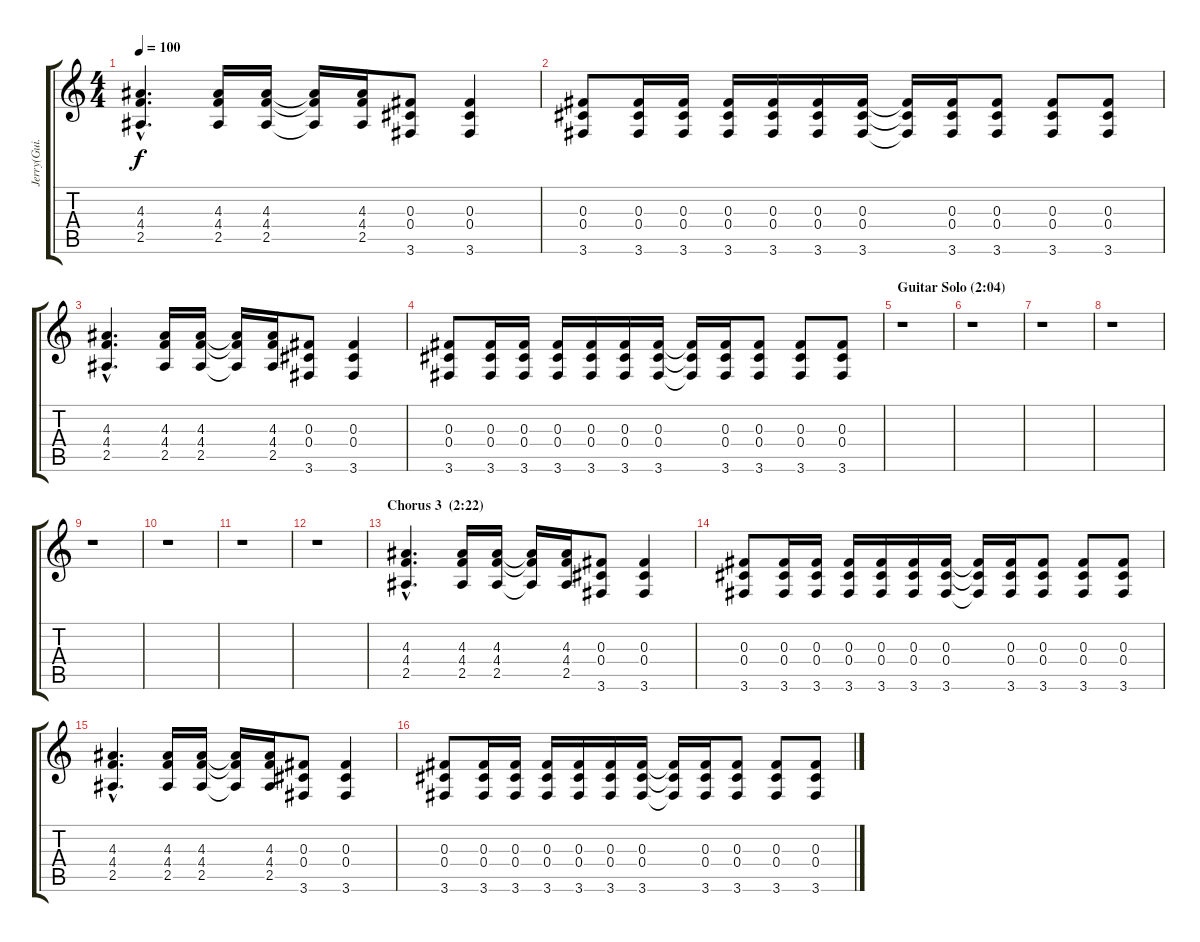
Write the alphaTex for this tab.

\track ("Jerry(Gui.1)" "Jerry(Gui.") {instrument distortionguitar}
\staff {score tabs}
\tuning (Eb4 Bb3 Gb3 Db3 Ab2 Eb2) {hide}
\ts (4 4)
\tempo 100
\clef g2
\ks c
(4.3{hac} 4.4{hac} 2.5{hac}).4{d dy f} (4.3 4.4 2.5).16 (4.3 4.4 2.5).16 (4.3{t} 4.4{t} 2.5{t}).16 (4.3 4.4 2.5).16 (0.3 0.4 3.6).8 (0.3 0.4 3.6).4 |
(0.3 0.4 3.6).8 (0.3 0.4 3.6).16 (0.3 0.4 3.6).16 (0.3 0.4 3.6).16 (0.3 0.4 3.6).16 (0.3 0.4 3.6).16 (0.3 0.4 3.6).16 (0.3{t} 0.4{t} 3.6{t}).16 (0.3 0.4 3.6).16 (0.3 0.4 3.6).8 (0.3 0.4 3.6).8 (0.3 0.4 3.6).8 |
(4.3{hac} 4.4{hac} 2.5{hac}).4{d} (4.3 4.4 2.5).16 (4.3 4.4 2.5).16 (4.3{t} 4.4{t} 2.5{t}).16 (4.3 4.4 2.5).16 (0.3 0.4 3.6).8 (0.3 0.4 3.6).4 |
(0.3 0.4 3.6).8 (0.3 0.4 3.6).16 (0.3 0.4 3.6).16 (0.3 0.4 3.6).16 (0.3 0.4 3.6).16 (0.3 0.4 3.6).16 (0.3 0.4 3.6).16 (0.3{t} 0.4{t} 3.6{t}).16 (0.3 0.4 3.6).16 (0.3 0.4 3.6).8 (0.3 0.4 3.6).8 (0.3 0.4 3.6).8 |
\section ("" "Guitar Solo (2:04)")
r.1 |
r.1 |
r.1 |
r.1 |
r.1 |
r.1 |
r.1 |
r.1 |
\section ("" "Chorus 3  (2:22)")
(4.3{hac} 4.4{hac} 2.5{hac}).4{d} (4.3 4.4 2.5).16 (4.3 4.4 2.5).16 (4.3{t} 4.4{t} 2.5{t}).16 (4.3 4.4 2.5).16 (0.3 0.4 3.6).8 (0.3 0.4 3.6).4 |
(0.3 0.4 3.6).8 (0.3 0.4 3.6).16 (0.3 0.4 3.6).16 (0.3 0.4 3.6).16 (0.3 0.4 3.6).16 (0.3 0.4 3.6).16 (0.3 0.4 3.6).16 (0.3{t} 0.4{t} 3.6{t}).16 (0.3 0.4 3.6).16 (0.3 0.4 3.6).8 (0.3 0.4 3.6).8 (0.3 0.4 3.6).8 |
(4.3{hac} 4.4{hac} 2.5{hac}).4{d} (4.3 4.4 2.5).16 (4.3 4.4 2.5).16 (4.3{t} 4.4{t} 2.5{t}).16 (4.3 4.4 2.5).16 (0.3 0.4 3.6).8 (0.3 0.4 3.6).4 |
(0.3 0.4 3.6).8 (0.3 0.4 3.6).16 (0.3 0.4 3.6).16 (0.3 0.4 3.6).16 (0.3 0.4 3.6).16 (0.3 0.4 3.6).16 (0.3 0.4 3.6).16 (0.3{t} 0.4{t} 3.6{t}).16 (0.3 0.4 3.6).16 (0.3 0.4 3.6).8 (0.3 0.4 3.6).8 (0.3 0.4 3.6).8
